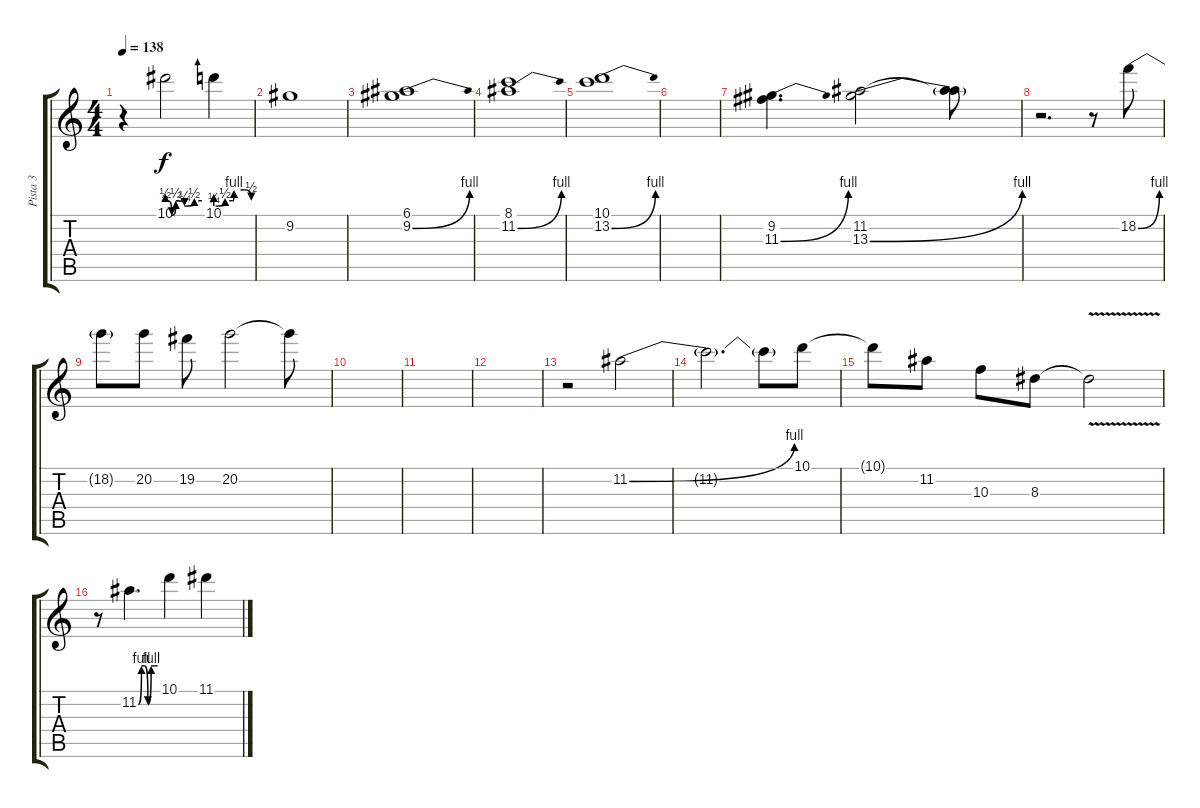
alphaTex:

\track ("Pista 3" "Pista 3") {instrument distortionguitar}
\staff {score tabs}
\tuning (E4 B3 G3 D3 A2 E2) {hide}
\ts (4 4)
\tempo 138
\clef g2
\ks c
r.4{dy f} 10.1{be (custom 0 2 8 0 15 2 30 1 47 2 60 2)}.2 10.1{be (custom 0 1 16 2 29 2 31 4 48 4 60 2)}.4 |
9.2.1 |
(6.1 9.2{be (bend 0 0 60 4)}).1 |
(8.1 11.2{be (bend 0 0 60 4)}).1 |
(10.1 13.2{be (bend 0 0 60 4)}).1 |
|
(9.2 11.3{be (bend 0 0 60 4)}).4{d} (11.2 13.3{be (bend 0 0 60 4)}).2 (11.2{t} 13.3{t}).8 |
r.2{d} r.8 18.2{be (bend 0 0 60 4)}.8 |
18.2{t}.8 20.2.8 19.2.8 20.2.2 20.2{t}.8 |
|
|
|
r.2 11.2{be (bend 0 0 60 4)}.2 |
11.2{t}.2{d} 11.2{t}.8 10.1.8 |
10.1{t}.8 11.2.8 10.3.8 8.3.8 8.3{v t}.2 |
r.8 11.2{be (custom 0 0 10 4 20 4 30 0 40 4 50 4 60 4)}.4{d} 10.1.4 11.1.4
